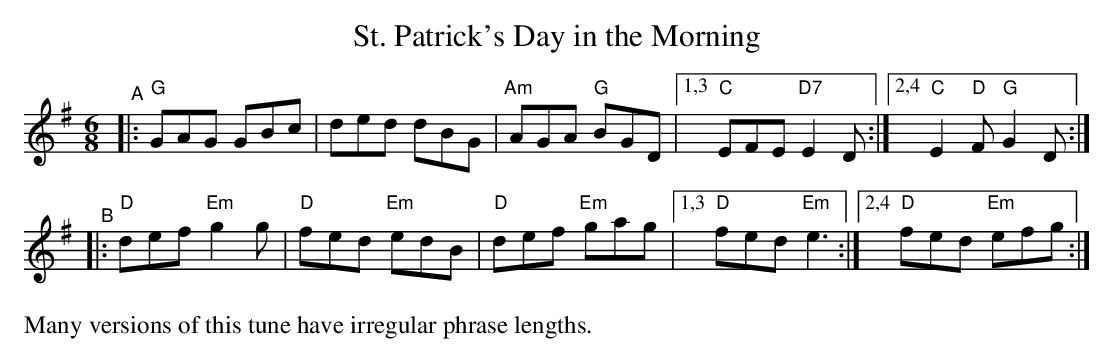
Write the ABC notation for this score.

X:1
T: St. Patrick's Day in the Morning
M: 6/8
L: 1/8
K: G
"^A"|: "G"GAG     GBc |    ded     dBG | "Am"AGA  "G"BGD |[1,3 "C"EFE "D7"E2D :|[2,4 "C"E2"D"F "G"G2D :|
"^B"|: "D"def "Em"g2g | "D"fed "Em"edB |  "D"def "Em"gag |[1,3 "D"fed "Em"e3  :|[2,4 "D"fed   "Em"efg :|
